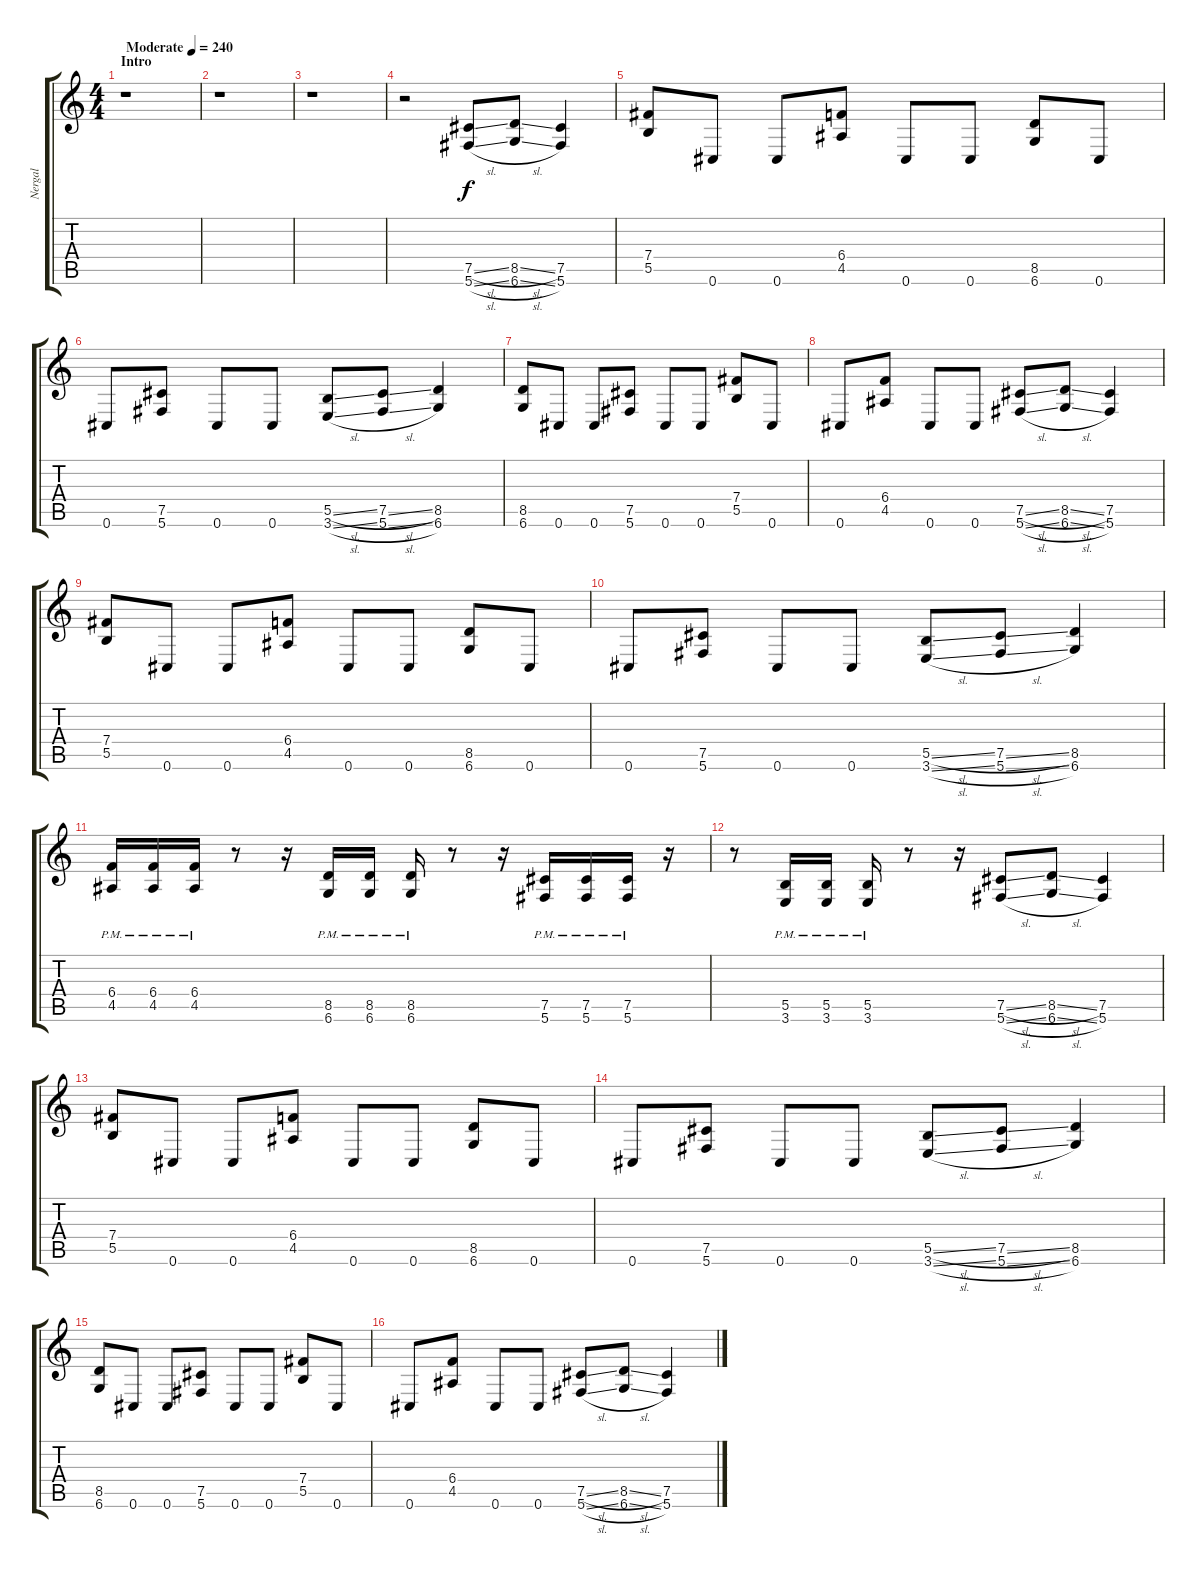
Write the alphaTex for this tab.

\track ("Nergal" "Nergal") {instrument overdrivenguitar}
\staff {score tabs}
\tuning (Db4 Ab3 E3 B2 Gb2 Db2) {hide}
\ts (4 4)
\section ("" "Intro")
\tempo (240 "Moderate")
\clef g2
\ks c
r.1{dy f instrument overdrivenguitar} |
r.1 |
r.1 |
r.2 (7.5{sl} 5.6{sl}).8 (8.5{sl} 6.6{sl}).8 (7.5 5.6).4 |
(7.4 5.5).8 0.6.8 0.6.8 (6.4 4.5).8 0.6.8 0.6.8 (8.5 6.6).8 0.6.8 |
0.6.8 (7.5 5.6).8 0.6.8 0.6.8 (5.5{sl} 3.6{sl}).8 (7.5{sl} 5.6{sl}).8 (8.5 6.6).4 |
(8.5 6.6).8 0.6.8 0.6.8 (7.5 5.6).8 0.6.8 0.6.8 (7.4 5.5).8 0.6.8 |
0.6.8 (6.4 4.5).8 0.6.8 0.6.8 (7.5{sl} 5.6{sl}).8 (8.5{sl} 6.6{sl}).8 (7.5 5.6).4 |
(7.4 5.5).8 0.6.8 0.6.8 (6.4 4.5).8 0.6.8 0.6.8 (8.5 6.6).8 0.6.8 |
0.6.8 (7.5 5.6).8 0.6.8 0.6.8 (5.5{sl} 3.6{sl}).8 (7.5{sl} 5.6{sl}).8 (8.5 6.6).4 |
(6.4{pm} 4.5{pm}).16 (6.4{pm} 4.5{pm}).16 (6.4{pm} 4.5{pm}).16 r.8 r.16 (8.5{pm} 6.6{pm}).16 (8.5{pm} 6.6{pm}).16 (8.5{pm} 6.6{pm}).16 r.8 r.16 (7.5{pm} 5.6{pm}).16 (7.5{pm} 5.6{pm}).16 (7.5{pm} 5.6{pm}).16 r.16 |
r.8 (5.5{pm} 3.6{pm}).16 (5.5{pm} 3.6{pm}).16 (5.5{pm} 3.6{pm}).16 r.8 r.16 (7.5{sl} 5.6{sl}).8 (8.5{sl} 6.6{sl}).8 (7.5 5.6).4 |
(7.4 5.5).8 0.6.8 0.6.8 (6.4 4.5).8 0.6.8 0.6.8 (8.5 6.6).8 0.6.8 |
0.6.8 (7.5 5.6).8 0.6.8 0.6.8 (5.5{sl} 3.6{sl}).8 (7.5{sl} 5.6{sl}).8 (8.5 6.6).4 |
(8.5 6.6).8 0.6.8 0.6.8 (7.5 5.6).8 0.6.8 0.6.8 (7.4 5.5).8 0.6.8 |
0.6.8 (6.4 4.5).8 0.6.8 0.6.8 (7.5{sl} 5.6{sl}).8 (8.5{sl} 6.6{sl}).8 (7.5 5.6).4
